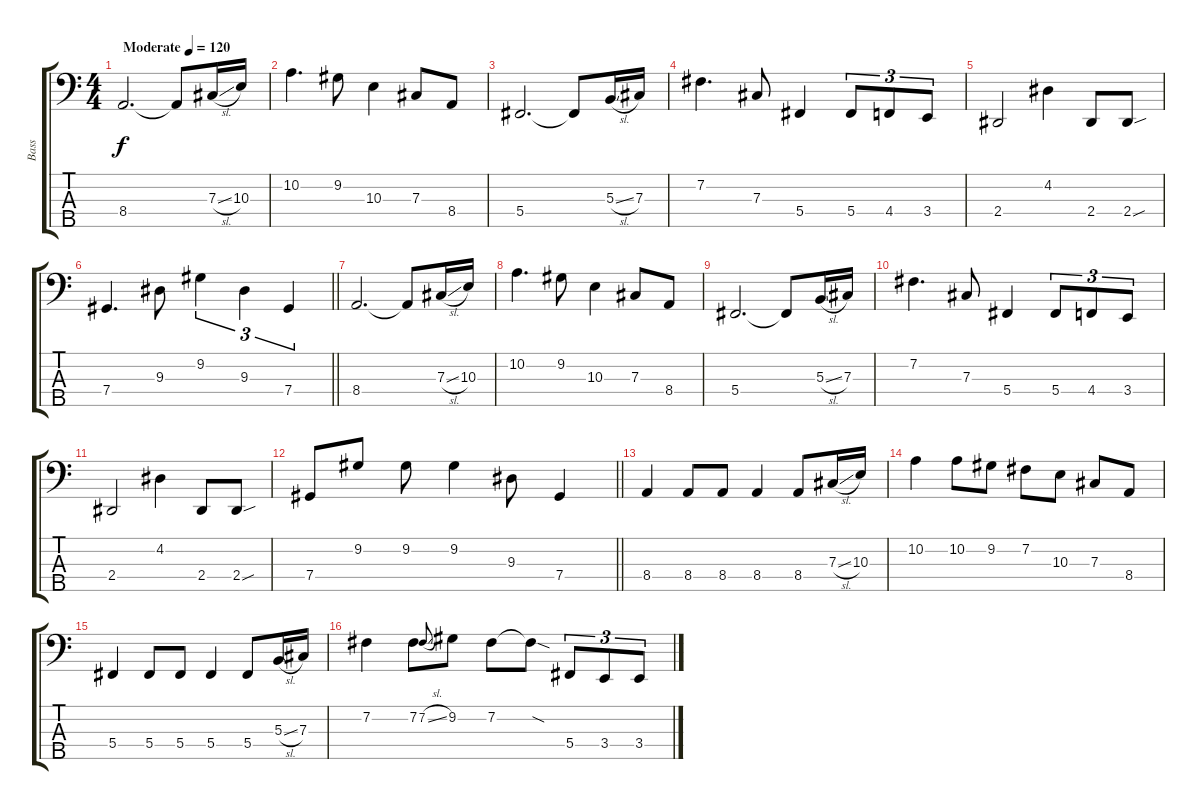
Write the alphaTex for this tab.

\track ("Bass" "Bass") {instrument electricbassfinger}
\staff {score tabs}
\tuning (E2 B1 Gb1 Db1 Ab0) {hide}
\ts (4 4)
\tempo (120 "Moderate")
\clef f4
\ks c
8.4.2{d dy f instrument electricbassfinger} 8.4{t}.8 7.3{sl}.16 10.3.16 |
10.2.4{d} 9.2.8 10.3.4 7.3.8 8.4.8 |
5.4.2{d} 5.4{t}.8 5.3{sl}.16 7.3.16 |
7.2.4{d} 7.3.8 5.4.4 5.4.8{tu (3 2)} 4.4.8{tu (3 2)} 3.4.8{tu (3 2)} |
2.4.2 4.2.4 2.4.8 2.4{sou}.8 |
\barLineRight lightlight
7.4.4{d} 9.3.8 9.2.4{tu (3 2)} 9.3.4{tu (3 2)} 7.4.4{tu (3 2)} |
8.4.2{d} 8.4{t}.8 7.3{sl}.16 10.3.16 |
10.2.4{d} 9.2.8 10.3.4 7.3.8 8.4.8 |
5.4.2{d} 5.4{t}.8 5.3{sl}.16 7.3.16 |
7.2.4{d} 7.3.8 5.4.4 5.4.8{tu (3 2)} 4.4.8{tu (3 2)} 3.4.8{tu (3 2)} |
2.4.2 4.2.4 2.4.8 2.4{sou}.8 |
\barLineRight lightlight
7.4.8 9.2.8 9.2.8 9.2.4 9.3.8 7.4.4 |
8.4.4 8.4.8 8.4.8 8.4.4 8.4.8 7.3{sl}.16 10.3.16 |
10.2.4 10.2.8 9.2.8 7.2.8 10.3.8 7.3.8 8.4.8 |
5.4.4 5.4.8 5.4.8 5.4.4 5.4.8 5.3{sl}.16 7.3.16 |
7.2.4 7.2.8 7.2{sl}.8{gr onbeat} 9.2.8 7.2.8 7.2{sod t}.8 5.4.8{tu (3 2)} 3.4.8{tu (3 2)} 3.4.8{tu (3 2)}
